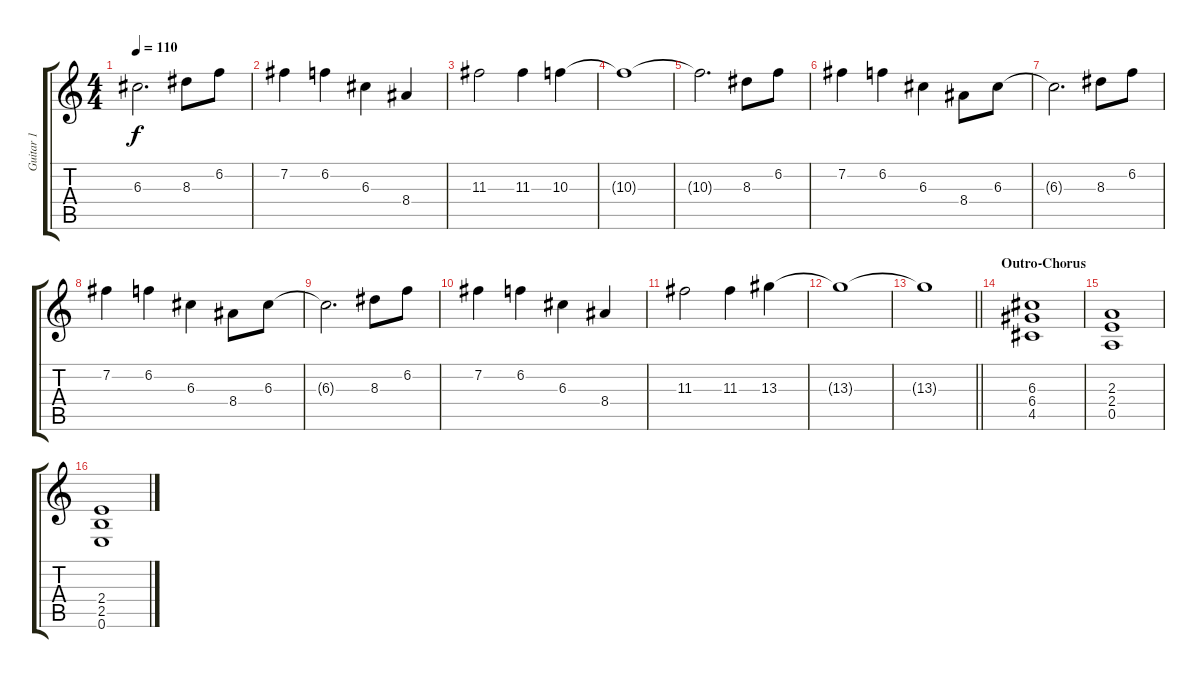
\track ("Guitar 1" "Guitar 1") {instrument overdrivenguitar}
\staff {score tabs}
\tuning (E4 B3 G3 D3 A2 E2) {hide}
\ts (4 4)
\tempo 110
\clef g2
\ks c
6.3{t}.2{d dy f} 8.3.8 6.2.8 |
7.2.4 6.2.4 6.3.4 8.4.4 |
11.3.2 11.3.4 10.3.4 |
10.3{t}.1 |
10.3{t}.2{d} 8.3.8 6.2.8 |
7.2.4 6.2.4 6.3.4 8.4.8 6.3.8 |
6.3{t}.2{d} 8.3.8 6.2.8 |
7.2.4 6.2.4 6.3.4 8.4.8 6.3.8 |
6.3{t}.2{d} 8.3.8 6.2.8 |
7.2.4 6.2.4 6.3.4 8.4.4 |
11.3.2 11.3.4 13.3.4 |
13.3{t}.1 |
\barLineRight lightlight
13.3{t}.1 |
\section ("" "Outro-Chorus")
(6.3 6.4 4.5).1 |
(2.3 2.4 0.5).1 |
(2.4 2.5 0.6).1
